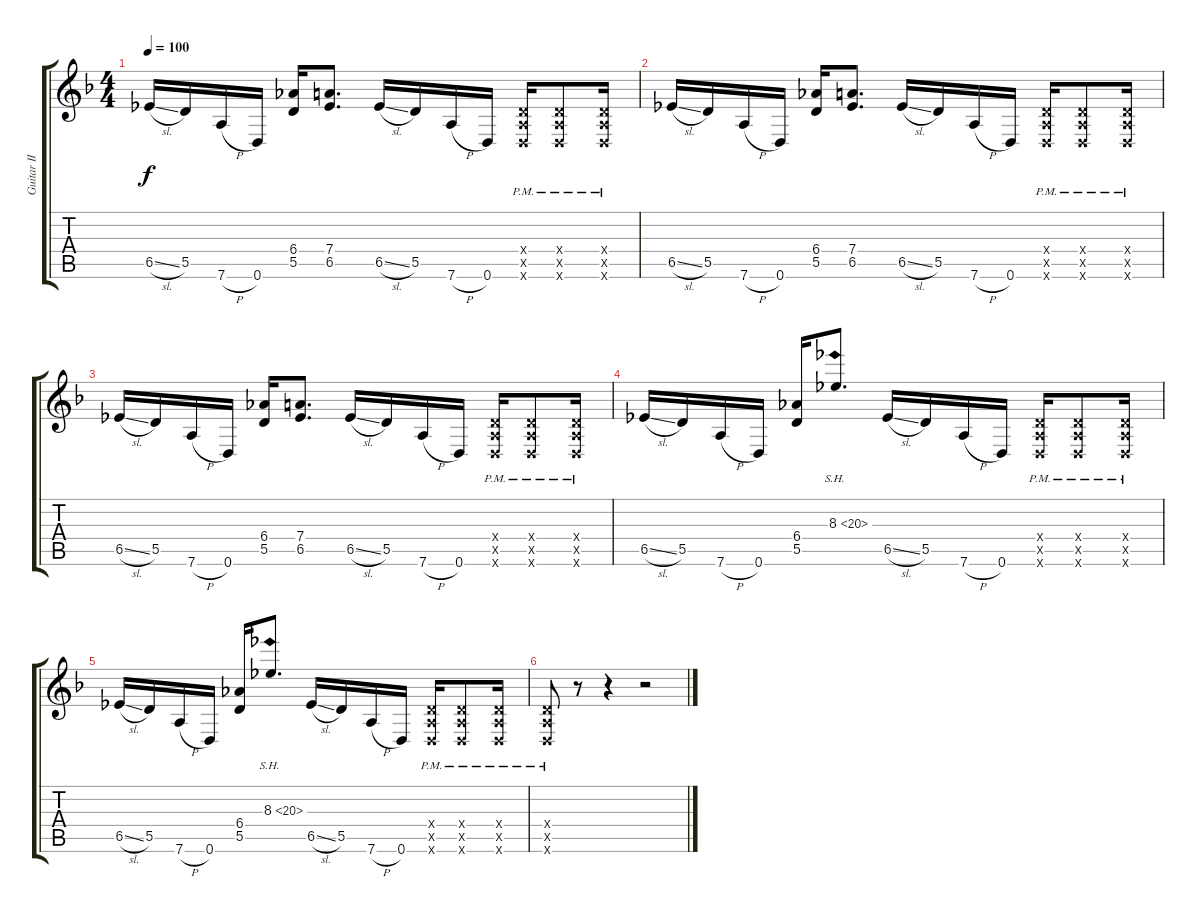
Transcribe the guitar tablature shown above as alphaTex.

\track ("Guitar II" "Guitar II") {instrument distortionguitar}
\staff {score tabs}
\tuning (E4 B3 G3 D3 A2 D2) {hide}
\ts (4 4)
\tempo 100
\clef g2
\ks dminor
6.5{sl}.16{dy f} 5.5.16 7.6{h}.16 0.6.16 (6.4 5.5).16 (7.4 6.5).8{d} 6.5{sl}.16 5.5.16 7.6{h}.16 0.6.16 (0.4{pm x} 0.5{pm x} 0.6{pm x}).16 (0.4{pm x} 0.5{pm x} 0.6{pm x}).8 (0.4{pm x} 0.5{pm x} 0.6{pm x}).16 |
6.5{sl}.16 5.5.16 7.6{h}.16 0.6.16 (6.4 5.5).16 (7.4 6.5).8{d} 6.5{sl}.16 5.5.16 7.6{h}.16 0.6.16 (0.4{pm x} 0.5{pm x} 0.6{pm x}).16 (0.4{pm x} 0.5{pm x} 0.6{pm x}).8 (0.4{pm x} 0.5{pm x} 0.6{pm x}).16 |
6.5{sl}.16 5.5.16 7.6{h}.16 0.6.16 (6.4 5.5).16 (7.4 6.5).8{d} 6.5{sl}.16 5.5.16 7.6{h}.16 0.6.16 (0.4{pm x} 0.5{pm x} 0.6{pm x}).16 (0.4{pm x} 0.5{pm x} 0.6{pm x}).8 (0.4{pm x} 0.5{pm x} 0.6{pm x}).16 |
6.5{sl}.16 5.5.16 7.6{h}.16 0.6.16 (6.4 5.5).16 8.3{sh 12}.8{d} 6.5{sl}.16 5.5.16 7.6{h}.16 0.6.16 (0.4{pm x} 0.5{pm x} 0.6{pm x}).16 (0.4{pm x} 0.5{pm x} 0.6{pm x}).8 (0.4{pm x} 0.5{pm x} 0.6{pm x}).16 |
6.5{sl}.16 5.5.16 7.6{h}.16 0.6.16 (6.4 5.5).16 8.3{sh 12}.8{d} 6.5{sl}.16 5.5.16 7.6{h}.16 0.6.16 (0.4{pm x} 0.5{pm x} 0.6{pm x}).16 (0.4{pm x} 0.5{pm x} 0.6{pm x}).8 (0.4{pm x} 0.5{pm x} 0.6{pm x}).16 |
(0.4{pm x} 0.5{pm x} 0.6{pm x}).8 r.8 r.4 r.2
